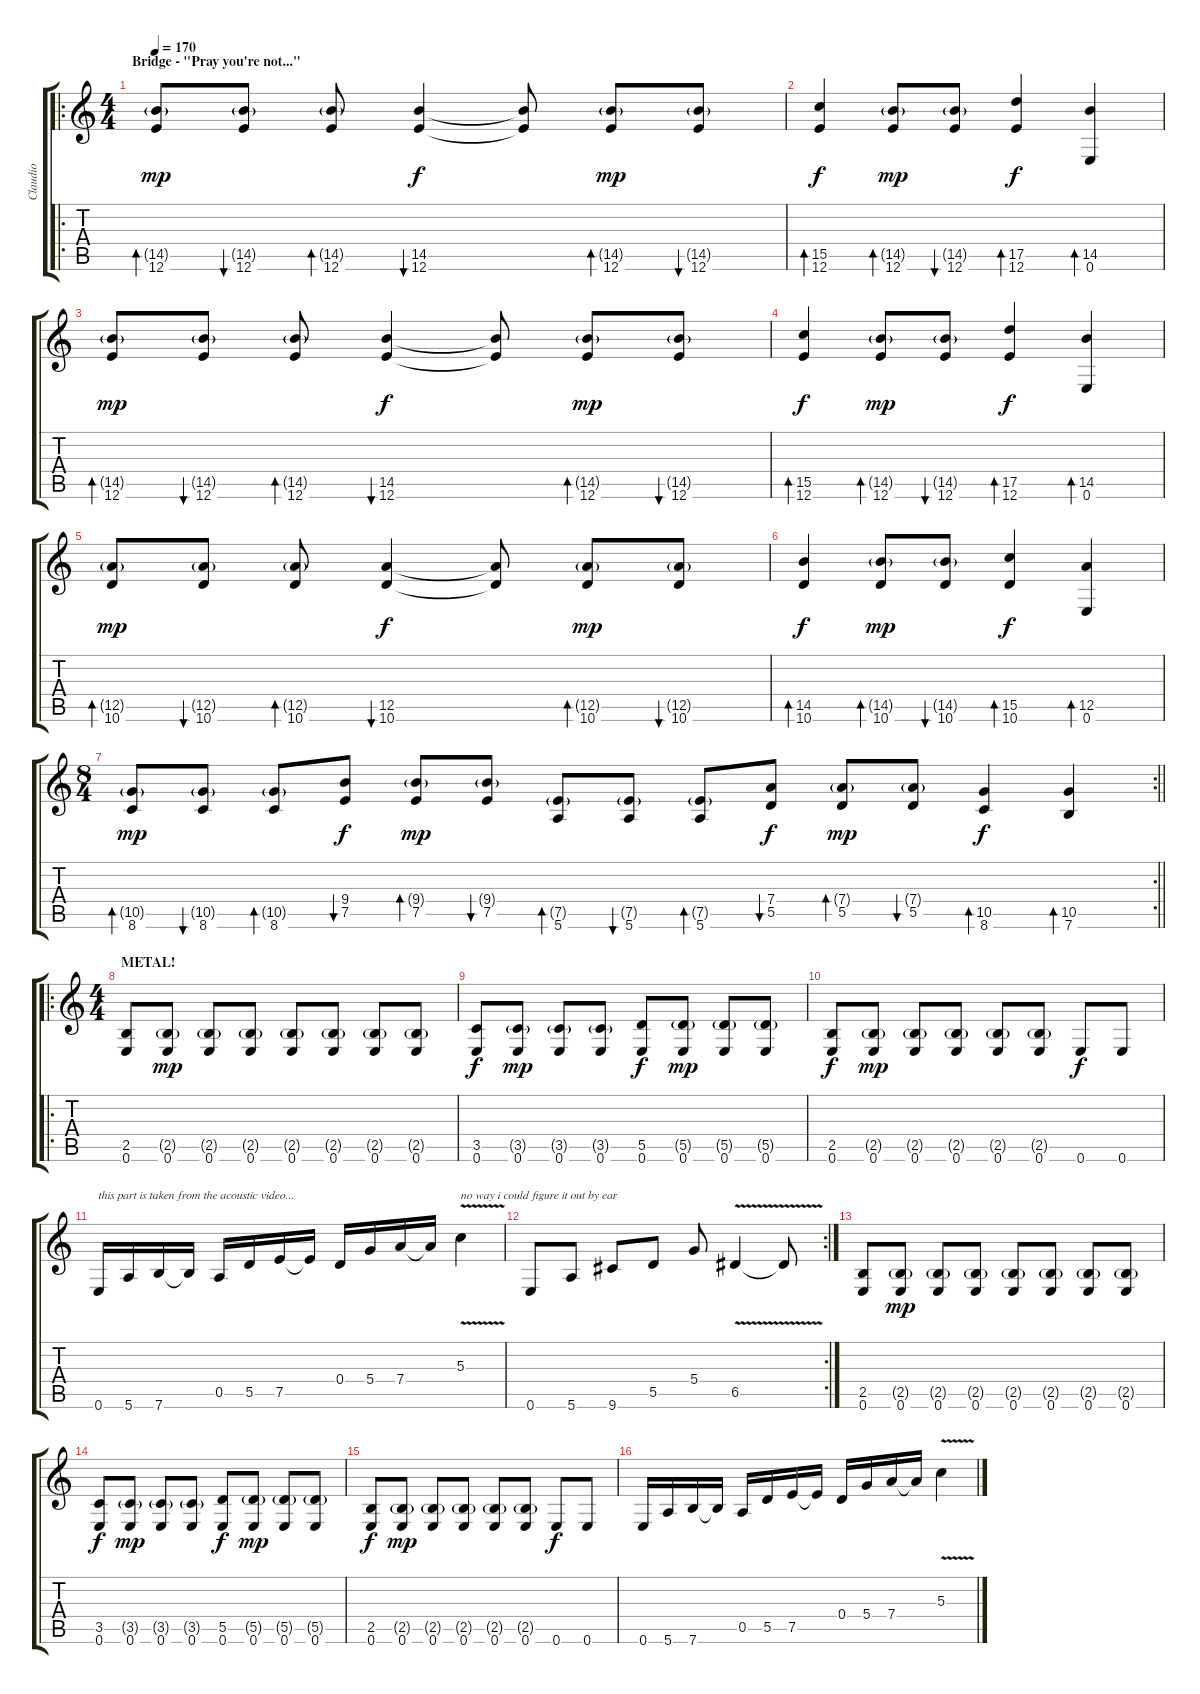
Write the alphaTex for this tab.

\track ("Claudio" "Claudio") {instrument distortionguitar}
\staff {score tabs}
\tuning (E4 B3 G3 D3 A2 E2) {hide}
\ro
\ts (4 4)
\section ("" "Bridge - \"Pray you're not...\"")
\tempo 170
\clef g2
\ks c
(14.5{g} 12.6).8{bd 60 dy mp} (14.5{g} 12.6).8{bu 60} (14.5{g} 12.6).8{bd 60} (14.5 12.6).4{bu 60 dy f} (14.5{t} 12.6{t}).8 (14.5{g} 12.6).8{bd 60 dy mp} (14.5{g} 12.6).8{bu 60} |
(15.5 12.6).4{bd 60 dy f} (14.5{g} 12.6).8{bd 60 dy mp} (14.5{g} 12.6).8{bu 60} (17.5 12.6).4{bd 60 dy f} (14.5 0.6).4{bd 60} |
(14.5{g} 12.6).8{bd 60 dy mp} (14.5{g} 12.6).8{bu 60} (14.5{g} 12.6).8{bd 60} (14.5 12.6).4{bu 60 dy f} (14.5{t} 12.6{t}).8 (14.5{g} 12.6).8{bd 60 dy mp} (14.5{g} 12.6).8{bu 60} |
(15.5 12.6).4{bd 60 dy f} (14.5{g} 12.6).8{bd 60 dy mp} (14.5{g} 12.6).8{bu 60} (17.5 12.6).4{bd 60 dy f} (14.5 0.6).4{bd 60} |
(12.5{g} 10.6).8{bd 60 dy mp} (12.5{g} 10.6).8{bu 60} (12.5{g} 10.6).8{bd 60} (12.5 10.6).4{bu 60 dy f} (12.5{t} 10.6{t}).8 (12.5{g} 10.6).8{bd 60 dy mp} (12.5{g} 10.6).8{bu 60} |
(14.5 10.6).4{bd 60 dy f} (14.5{g} 10.6).8{bd 60 dy mp} (14.5{g} 10.6).8{bu 60} (15.5 10.6).4{bd 60 dy f} (12.5 0.6).4{bd 60} |
\rc 2
\ts (8 4)
\barLineRight lightlight
(10.5{g} 8.6).8{bd 60 dy mp} (10.5{g} 8.6).8{bu 60} (10.5{g} 8.6).8{bd 60} (9.4 7.5).8{bu 60 dy f} (9.4{g} 7.5).8{bd 60 dy mp} (9.4{g} 7.5).8{bu 60} (7.5{g} 5.6).8{bd 60} (7.5{g} 5.6).8{bu 60} (7.5{g} 5.6).8{bd 60} (7.4 5.5).8{bu 60 dy f} (7.4{g} 5.5).8{bd 60 dy mp} (7.4{g} 5.5).8{bu 60} (10.5 8.6).4{bd 60 dy f} (10.5 7.6).4{bd 60} |
\ro
\ts (4 4)
\section ("" "METAL!")
(2.5 0.6).8 (2.5{g} 0.6).8{dy mp} (2.5{g} 0.6).8 (2.5{g} 0.6).8 (2.5{g} 0.6).8 (2.5{g} 0.6).8 (2.5{g} 0.6).8 (2.5{g} 0.6).8 |
(3.5 0.6).8{dy f} (3.5{g} 0.6).8{dy mp} (3.5{g} 0.6).8 (3.5{g} 0.6).8 (5.5 0.6).8{dy f} (5.5{g} 0.6).8{dy mp} (5.5{g} 0.6).8 (5.5{g} 0.6).8 |
(2.5 0.6).8{dy f} (2.5{g} 0.6).8{dy mp} (2.5{g} 0.6).8 (2.5{g} 0.6).8 (2.5{g} 0.6).8 (2.5{g} 0.6).8 0.6.8{dy f} 0.6.8 |
0.6.16{txt "this part is taken from the acoustic video..."} 5.6.16 7.6.16 7.6{t}.16 0.5.16 5.5.16 7.5.16 7.5{t}.16 0.4.16 5.4.16 7.4.16 7.4{t}.16 5.3{v}.4{txt "no way i could figure it out by ear"} |
\rc 2
0.6.8 5.6.8 9.6.8 5.5.8 5.4.8 6.5{v}.4 6.5{t}.8 |
(2.5 0.6).8 (2.5{g} 0.6).8{dy mp} (2.5{g} 0.6).8 (2.5{g} 0.6).8 (2.5{g} 0.6).8 (2.5{g} 0.6).8 (2.5{g} 0.6).8 (2.5{g} 0.6).8 |
(3.5 0.6).8{dy f} (3.5{g} 0.6).8{dy mp} (3.5{g} 0.6).8 (3.5{g} 0.6).8 (5.5 0.6).8{dy f} (5.5{g} 0.6).8{dy mp} (5.5{g} 0.6).8 (5.5{g} 0.6).8 |
(2.5 0.6).8{dy f} (2.5{g} 0.6).8{dy mp} (2.5{g} 0.6).8 (2.5{g} 0.6).8 (2.5{g} 0.6).8 (2.5{g} 0.6).8 0.6.8{dy f} 0.6.8 |
0.6.16 5.6.16 7.6.16 7.6{t}.16 0.5.16 5.5.16 7.5.16 7.5{t}.16 0.4.16 5.4.16 7.4.16 7.4{t}.16 5.3{v}.4
